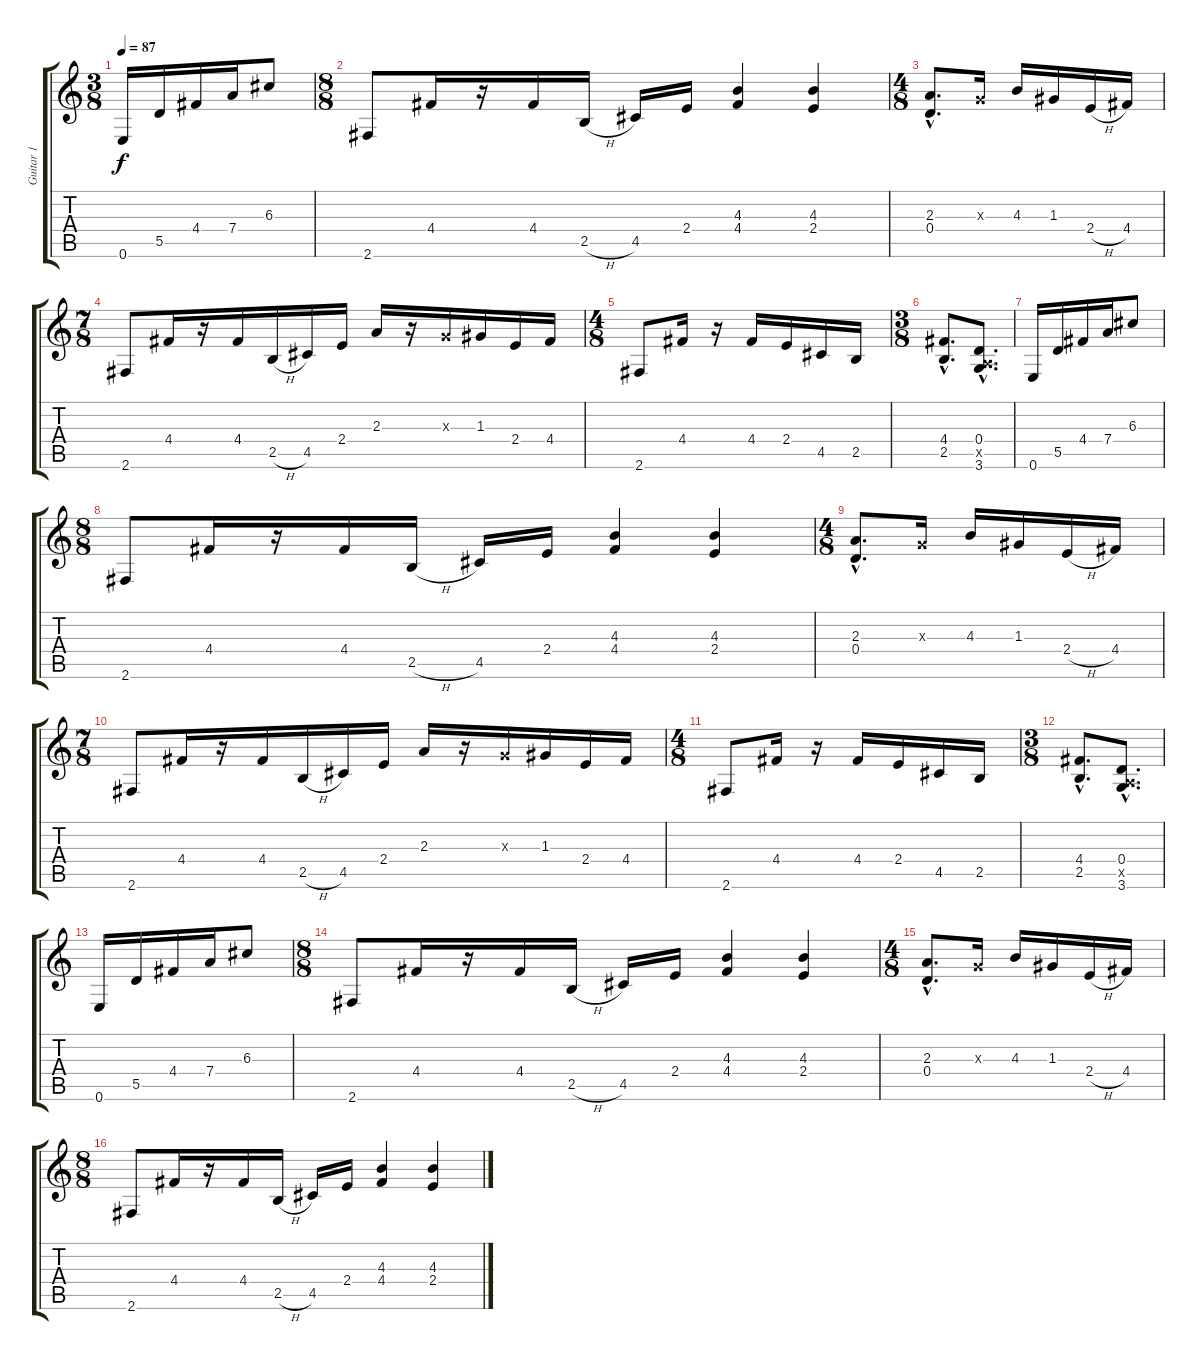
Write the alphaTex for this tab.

\track ("Guitar 1" "Guitar 1") {instrument acousticguitarsteel}
\staff {score tabs}
\tuning (E4 B3 G3 D3 A2 E2) {hide}
\ts (3 8)
\tempo 87
\clef g2
\ks c
0.6.16{dy f} 5.5.16 4.4.16 7.4.16 6.3.8 |
\ts (8 8)
2.6.8 4.4.16 r.16 4.4.16 2.5{h}.16 4.5.16 2.4.16 (4.3 4.4).4 (4.3 2.4).4 |
\ts (4 8)
(2.3{hac} 0.4{hac}).8{d} 0.3{x}.16 4.3.16 1.3.16 2.4{h}.16 4.4.16 |
\ts (7 8)
2.6.8 4.4.16 r.16 4.4.16 2.5{h}.16 4.5.16 2.4.16 2.3.16 r.16 0.3{x}.16 1.3.16 2.4.16 4.4.16 |
\ts (4 8)
2.6.8 4.4.16 r.16 4.4.16 2.4.16 4.5.16 2.5.16 |
\ts (3 8)
(4.4{hac} 2.5{hac}).8{d} (0.4{hac} 0.5{hac x} 3.6{hac}).8{d} |
0.6.16 5.5.16 4.4.16 7.4.16 6.3.8 |
\ts (8 8)
2.6.8 4.4.16 r.16 4.4.16 2.5{h}.16 4.5.16 2.4.16 (4.3 4.4).4 (4.3 2.4).4 |
\ts (4 8)
(2.3{hac} 0.4{hac}).8{d} 0.3{x}.16 4.3.16 1.3.16 2.4{h}.16 4.4.16 |
\ts (7 8)
2.6.8 4.4.16 r.16 4.4.16 2.5{h}.16 4.5.16 2.4.16 2.3.16 r.16 0.3{x}.16 1.3.16 2.4.16 4.4.16 |
\ts (4 8)
2.6.8 4.4.16 r.16 4.4.16 2.4.16 4.5.16 2.5.16 |
\ts (3 8)
(4.4{hac} 2.5{hac}).8{d} (0.4{hac} 0.5{hac x} 3.6{hac}).8{d} |
0.6.16 5.5.16 4.4.16 7.4.16 6.3.8 |
\ts (8 8)
2.6.8 4.4.16 r.16 4.4.16 2.5{h}.16 4.5.16 2.4.16 (4.3 4.4).4 (4.3 2.4).4 |
\ts (4 8)
(2.3{hac} 0.4{hac}).8{d} 0.3{x}.16 4.3.16 1.3.16 2.4{h}.16 4.4.16 |
\ts (8 8)
2.6.8 4.4.16 r.16 4.4.16 2.5{h}.16 4.5.16 2.4.16 (4.3 4.4).4 (4.3 2.4).4
